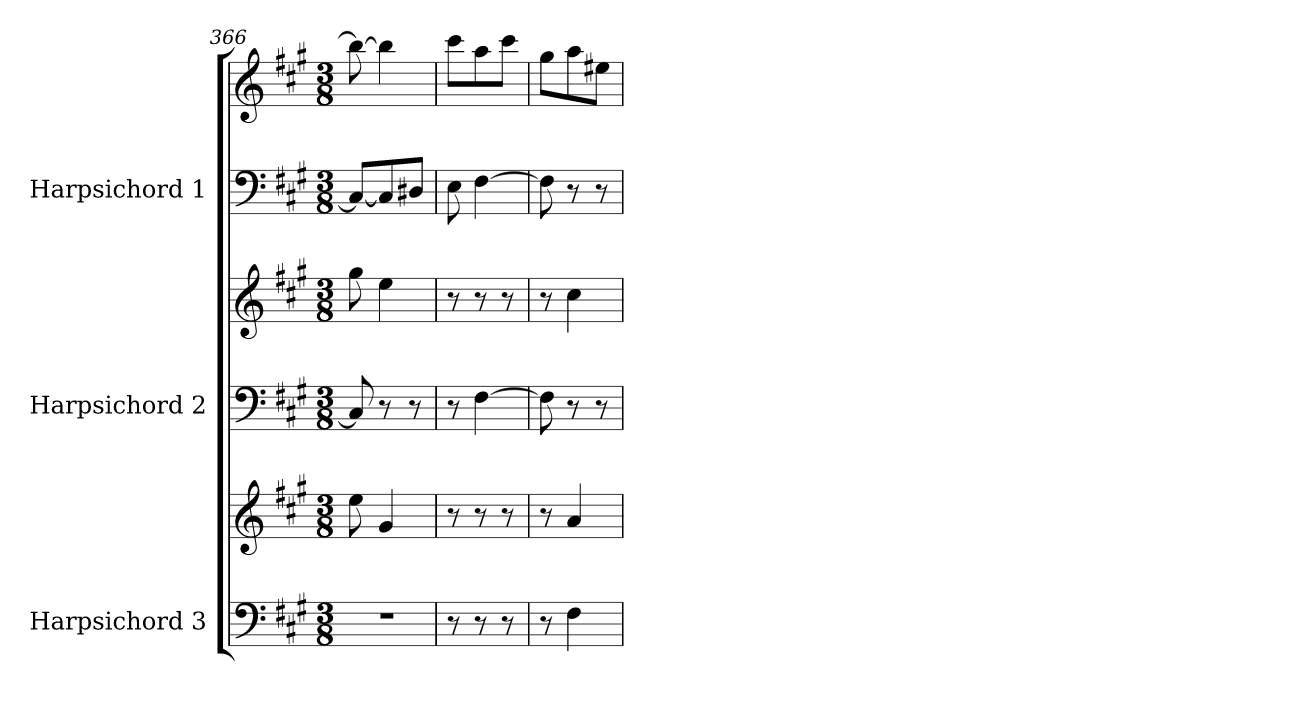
**kern	**kern	**kern	**kern	**kern	**kern
*part3	*part3	*part2	*part2	*part1	*part1
*staff6	*staff5	*staff4	*staff3	*staff2	*staff1
*I"Harpsichord 3	*	*I"Harpsichord 2	*	*I"Harpsichord 1	*
*I'Hp	*	*I'Hp	*	*I'Hp	*
*clefF4	*clefG2	*clefF4	*clefG2	*clefF4	*clefG2
*k[f#c#g#]	*k[f#c#g#]	*k[f#c#g#]	*k[f#c#g#]	*k[f#c#g#]	*k[f#c#g#]
*M3/8	*M3/8	*M3/8	*M3/8	*M3/8	*M3/8
=366	=366	=366	=366	=366	=366
4.r	8ee\	8C#/]	8gg#\	8C#/L_	8bb#\_
.	4g#/	8r	4ee\	8C#/]	4bb#\]
.	.	8r	.	8D#X/J	.
=367	=367	=367	=367	=367	=367
8r	8r	8r	8r	8E\	8ccc#\L
8r	8r	[4F#\	8r	[4F#\	8aa\
8r	8r	.	8r	.	8ccc#\J
=368	=368	=368	=368	=368	=368
8r	8r	8F#\]	8r	8F#\]	8gg#\L
4F#\	4a/	8r	4cc#\	8r	8aa\
.	.	8r	.	8r	8ee#X\J
=	=	=	=	=	=
*-	*-	*-	*-	*-	*-
